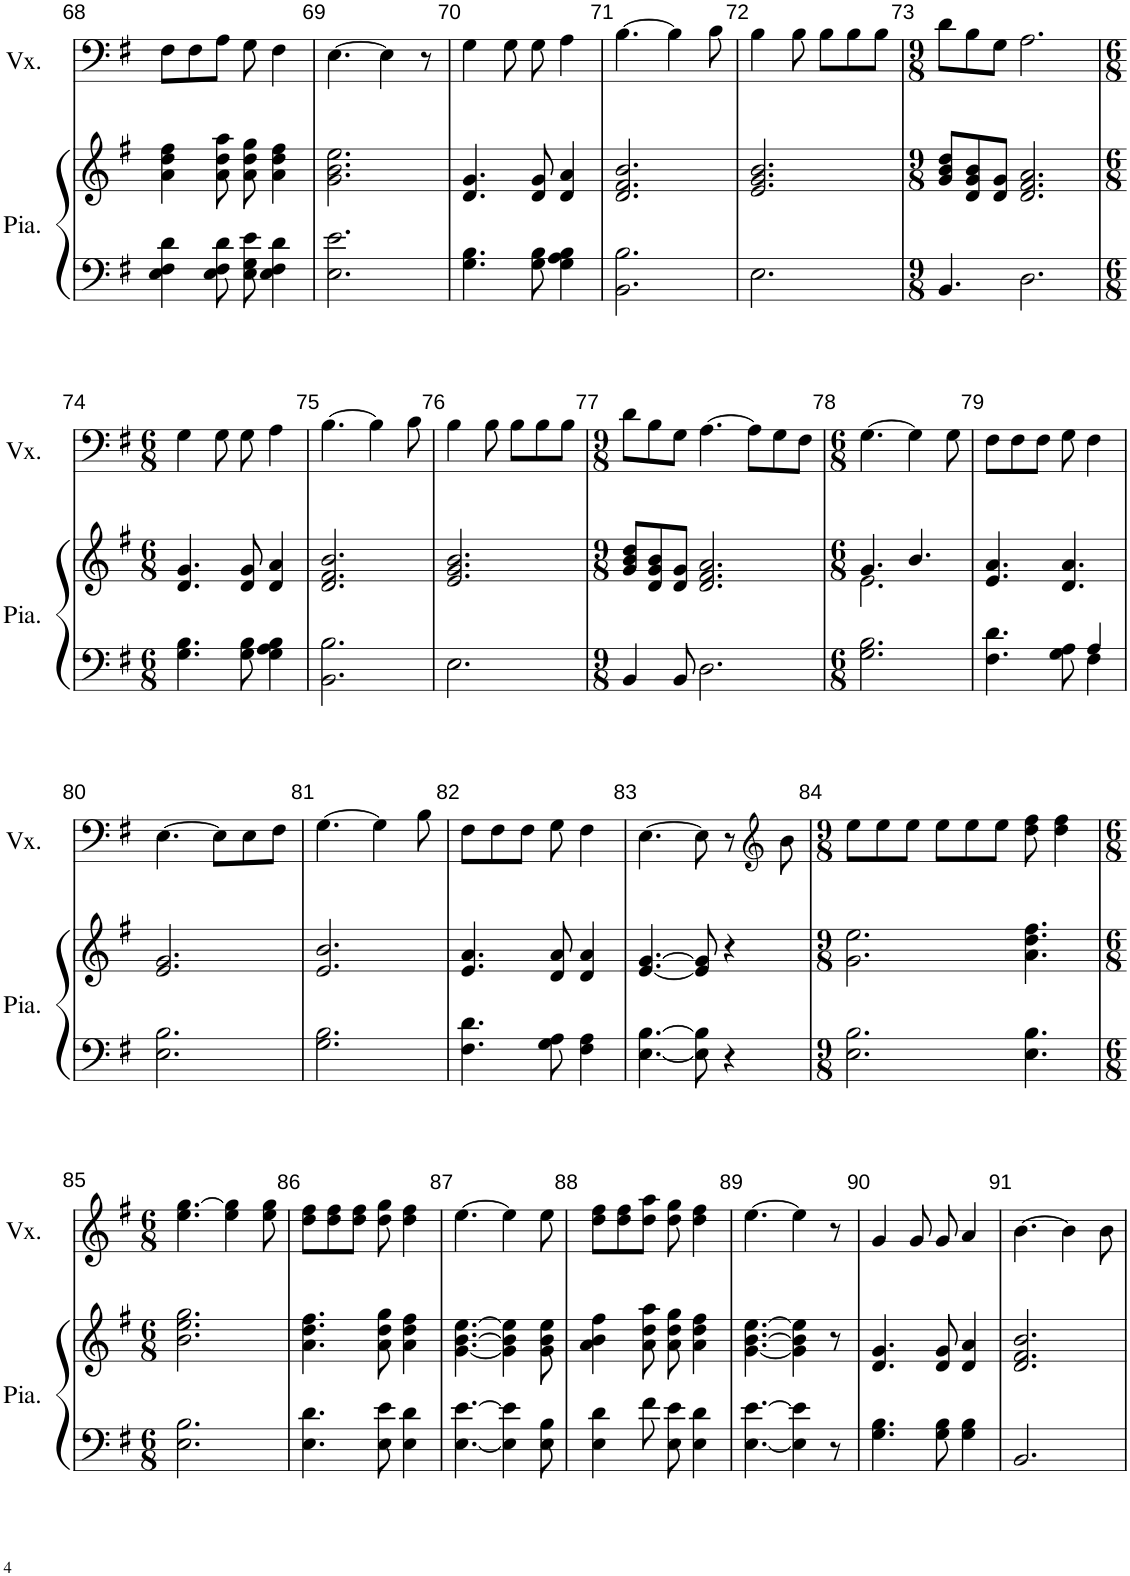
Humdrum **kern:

**kern	**kern	**kern
*part2	*part2	*part1
*staff3	*staff2	*staff1
*I"Piano	*	*I"Voix
*I'Pia.	*	*I'Vx.
!!LO:PB:g=z
*clefF4	*clefG2	*clefF4
*k[f#]	*k[f#]	*k[f#]
*M6/8	*M6/8	*M6/8
=68	=68	=68
4E\ 4F#\ 4d\	4a\ 4dd\ 4ff#\	8F#\L
.	.	8F#\
8E\ 8F#\ 8d\	8a\ 8dd\ 8aa\	8A\J
8E\ 8G\ 8e\	8a\ 8dd\ 8gg\	8G\
4E\ 4F#\ 4d\	4a\ 4dd\ 4ff#\	4F#\
=69	=69	=69
2.E\ 2.e\	2.g\ 2.b\ 2.ee\	[4.E\
.	.	4E\]
.	.	8r
=70	=70	=70
4.G\ 4.B\	4.d/ 4.g/	4G\
.	.	8G\
8G\ 8B\	8d/ 8g/	8G\
4G\ 4A\ 4B\	4d/ 4a/	4A\
=71	=71	=71
2.BB\ 2.B\	2.d/ 2.f#/ 2.b/	[4.B\
.	.	4B\]
.	.	8B\
=72	=72	=72
2.E\	2.e/ 2.g/ 2.b/	4B\
.	.	8B\
.	.	8B\L
.	.	8B\
.	.	8B\J
=73	=73	=73
*M9/8	*M9/8	*M9/8
4.BB/	8g/ 8b/ 8dd/L	8d\L
.	8d/ 8g/ 8b/	8B\
.	8d/ 8g/J	8G\J
2.D\	2.d/ 2.f#/ 2.a/	2.A\
!!LO:LB:g=z
=74	=74	=74
*M6/8	*M6/8	*M6/8
4.G\ 4.B\	4.d/ 4.g/	4G\
.	.	8G\
8G\ 8B\	8d/ 8g/	8G\
4G\ 4A\ 4B\	4d/ 4a/	4A\
=75	=75	=75
2.BB\ 2.B\	2.d/ 2.f#/ 2.b/	[4.B\
.	.	4B\]
.	.	8B\
=76	=76	=76
2.E\	2.e/ 2.g/ 2.b/	4B\
.	.	8B\
.	.	8B\L
.	.	8B\
.	.	8B\J
=77	=77	=77
*M9/8	*M9/8	*M9/8
4BB/	8g/ 8b/ 8dd/L	8d\L
.	8d/ 8g/ 8b/	8B\
8BB/	8d/ 8g/J	8G\J
2.D\	2.d/ 2.f#/ 2.a/	[4.A\
.	.	8A\L]
.	.	8G\
.	.	8F#\J
=78	=78	=78
*M6/8	*M6/8	*M6/8
*	*^	*
2.G\ 2.B\	4.g/	2.e\	[4.G\
.	4.b/	.	4G\]
.	.	.	8G\
*	*v	*v	*
=79	=79	=79
*^	*	*
4.F#\ 4.d\	2ryy	4.e/ 4.a/	8F#\L
.	.	.	8F#\
.	.	.	8F#\J
8G\ 8A\	.	4.d/ 4.a/	8G\
4A/	4F#\	.	4F#\
*v	*v	*	*
!!LO:LB:g=z
=80	=80	=80
2.E\ 2.B\	2.e/ 2.g/	[4.E\
.	.	8E\L]
.	.	8E\
.	.	8F#\J
=81	=81	=81
2.G\ 2.B\	2.e/ 2.b/	[4.G\
.	.	4G\]
.	.	8B\
=82	=82	=82
4.F#\ 4.d\	4.e/ 4.a/	8F#\L
.	.	8F#\
.	.	8F#\J
8G\ 8A\	8d/ 8a/	8G\
4F#\ 4A\	4d/ 4a/	4F#\
=83	=83	=83
[4.E\ [4.B\	[4.e/ [4.g/	[4.E\
8E\] 8B\]	8e/] 8g/]	8E\]
4r	4r	8r
*	*	*clefG2
.	.	8b\
=84	=84	=84
*M9/8	*M9/8	*M9/8
2.E\ 2.B\	2.g\ 2.ee\	8ee\L
.	.	8ee\
.	.	8ee\J
.	.	8ee\L
.	.	8ee\
.	.	8ee\J
4.E\ 4.B\	4.a\ 4.dd\ 4.ff#\	8dd\ 8ff#\
.	.	4dd\ 4ff#\
!!LO:LB:g=z
=85	=85	=85
*M6/8	*M6/8	*M6/8
2.E\ 2.B\	2.b\ 2.ee\ 2.gg\	4.ee\ [4.gg\
.	.	4ee\ 4gg\]
.	.	8ee\ 8gg\
=86	=86	=86
4.E\ 4.d\	4.a\ 4.dd\ 4.ff#\	8dd\ 8ff#\L
.	.	8dd\ 8ff#\
.	.	8dd\ 8ff#\J
8E\ 8e\	8a\ 8dd\ 8gg\	8dd\ 8gg\
4E\ 4d\	4a\ 4dd\ 4ff#\	4dd\ 4ff#\
=87	=87	=87
[4.E\ [4.e\	[4.g\ [4.b\ [4.ee\	[4.ee\
4E\] 4e\]	4g\] 4b\] 4ee\]	4ee\]
8E\ 8B\	8g\ 8b\ 8ee\	8ee\
=88	=88	=88
4E\ 4d\	4a\ 4b\ 4ff#\	8dd\ 8ff#\L
.	.	8dd\ 8ff#\
8f#\	8a\ 8dd\ 8aa\	8dd\ 8aa\J
8E\ 8e\	8a\ 8dd\ 8gg\	8dd\ 8gg\
4E\ 4d\	4a\ 4dd\ 4ff#\	4dd\ 4ff#\
=89	=89	=89
[4.E\ [4.e\	[4.g\ [4.b\ [4.ee\	[4.ee\
4E\] 4e\]	4g\] 4b\] 4ee\]	4ee\]
8r	8r	8r
=90	=90	=90
4.G\ 4.B\	4.d/ 4.g/	4g/
.	.	8g/
8G\ 8B\	8d/ 8g/	8g/
4G\ 4B\	4d/ 4a/	4a/
=91	=91	=91
2.BB/	2.d/ 2.f#/ 2.b/	[4.b\
.	.	4b\]
.	.	8b\
=	=	=
*-	*-	*-
